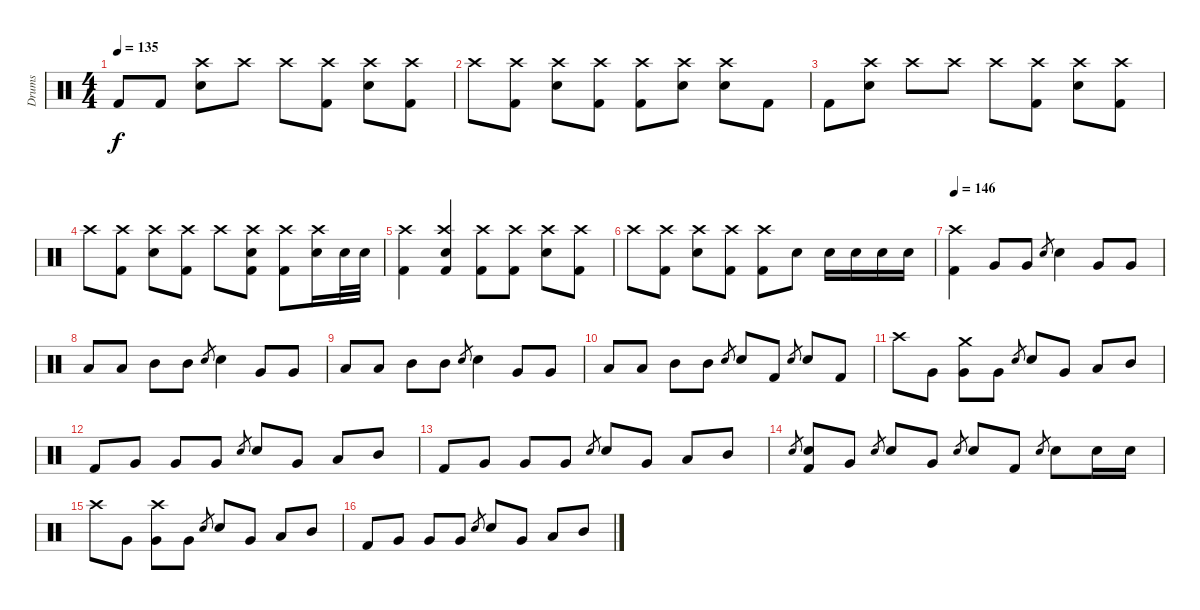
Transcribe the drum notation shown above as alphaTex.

\track ("Drums" "Drums") {instrument percussion}
\staff {score}
\articulation defaults
\ts (4 4)
\tempo 135
\clef neutral
\ks c "Kick (hit) 2".8{dy f} "Kick (hit) 2".8
("Crash high (hit)" "Electric Snare (hit)").8 "Crash high (hit)".8 "Crash high (hit)".8 ("Crash high (hit)" "Kick (hit) 2").8 ("Crash high (hit)" "Electric Snare (hit)").8 ("Crash high (hit)" "Kick (hit) 2").8 |
"Crash high (hit)".8 ("Crash high (hit)" "Kick (hit) 2").8 ("Crash high (hit)" "Electric Snare (hit)").8 ("Crash high (hit)" "Kick (hit) 2").8 ("Crash high (hit)" "Kick (hit) 2").8 ("Crash high (hit)" "Electric Snare (hit)").8 ("Crash high (hit)" "Electric Snare (hit)").8 "Kick (hit) 2".8 |
"Kick (hit) 2".8 ("Crash high (hit)" "Electric Snare (hit)").8 "Crash high (hit)".8 "Crash high (hit)".8 "Crash high (hit)".8 ("Crash high (hit)" "Kick (hit) 2").8 ("Crash high (hit)" "Electric Snare (hit)").8 ("Crash high (hit)" "Kick (hit) 2").8 |
"Crash high (hit)".8 ("Crash high (hit)" "Kick (hit) 2").8 ("Crash high (hit)" "Electric Snare (hit)").8 ("Crash high (hit)" "Kick (hit) 2").8 "Crash high (hit)".8 ("Crash high (hit)" "Electric Snare (hit)" "Kick (hit) 2").8 ("Crash high (hit)" "Kick (hit) 2").8 ("Crash high (hit)" "Electric Snare (hit)").16 "Electric Snare (hit)".32 "Electric Snare (hit)".32 |
("Crash high (hit)" "Kick (hit) 2").4 ("Crash high (hit)" "Electric Snare (hit)" "Kick (hit) 2").4 ("Crash high (hit)" "Kick (hit) 2").8 ("Crash high (hit)" "Kick (hit) 2").8 ("Crash high (hit)" "Electric Snare (hit)").8 ("Crash high (hit)" "Kick (hit) 2").8 |
"Crash high (hit)".8 ("Crash high (hit)" "Kick (hit) 2").8 ("Crash high (hit)" "Electric Snare (hit)").8 ("Crash high (hit)" "Kick (hit) 2").8 ("Crash high (hit)" "Kick (hit) 2").8 "Electric Snare (hit)".8 "Electric Snare (hit)".16 "Electric Snare (hit)".16 "Electric Snare (hit)".16 "Electric Snare (hit)".16 |
\tempo 146
("Crash high (hit)" "Kick (hit) 2").4 "Very Low Tom (hit)".8 "Very Low Tom (hit)".8 "Electric Snare (hit)".8{gr} "Electric Snare (hit)".4 "Very Low Tom (hit)".8 "Very Low Tom (hit)".8 |
"Low Tom (hit)".8 "Low Tom (hit)".8 "Mid Tom (hit)".8 "Mid Tom (hit)".8 "Electric Snare (hit)".8{gr} "Electric Snare (hit)".4 "Very Low Tom (hit)".8 "Very Low Tom (hit)".8 |
"Low Tom (hit)".8 "Low Tom (hit)".8 "Mid Tom (hit)".8 "Mid Tom (hit)".8 "Electric Snare (hit)".8{gr} "Electric Snare (hit)".4 "Very Low Tom (hit)".8 "Very Low Tom (hit)".8 |
"Low Tom (hit)".8 "Low Tom (hit)".8 "Mid Tom (hit)".8 "Mid Tom (hit)".8 "Electric Snare (hit)".8{gr} "Electric Snare (hit)".8 "Kick (hit) 2".8 "Electric Snare (hit)".8{gr} "Electric Snare (hit)".8 "Kick (hit) 2".8 |
"Crash high (hit)".8 "Very Low Tom (hit)".8 ("Crash medium (hit)" "Very Low Tom (hit)").8 "Very Low Tom (hit)".8 "Electric Snare (hit)".8{gr} "Electric Snare (hit)".8 "Very Low Tom (hit)".8 "Low Tom (hit)".8 "Mid Tom (hit)".8 |
"Kick (hit) 2".8 "Very Low Tom (hit)".8 "Very Low Tom (hit)".8 "Very Low Tom (hit)".8 "Electric Snare (hit)".8{gr} "Electric Snare (hit)".8 "Very Low Tom (hit)".8 "Low Tom (hit)".8 "Mid Tom (hit)".8 |
"Kick (hit) 2".8 "Very Low Tom (hit)".8 "Very Low Tom (hit)".8 "Very Low Tom (hit)".8 "Electric Snare (hit)".8{gr} "Electric Snare (hit)".8 "Very Low Tom (hit)".8 "Low Tom (hit)".8 "Mid Tom (hit)".8 |
"Electric Snare (hit)".8{gr} ("Electric Snare (hit)" "Kick (hit) 2").8 "Very Low Tom (hit)".8 "Electric Snare (hit)".8{gr} "Electric Snare (hit)".8 "Very Low Tom (hit)".8 "Electric Snare (hit)".8{gr} "Electric Snare (hit)".8 "Kick (hit) 2".8 "Electric Snare (hit)".8{gr} "Electric Snare (hit)".8 "Electric Snare (hit)".16 "Electric Snare (hit)".16 |
"Crash high (hit)".8 "Very Low Tom (hit)".8 ("Crash high (hit)" "Very Low Tom (hit)").8 "Very Low Tom (hit)".8 "Electric Snare (hit)".8{gr} "Electric Snare (hit)".8 "Very Low Tom (hit)".8 "Low Tom (hit)".8 "Mid Tom (hit)".8 |
"Kick (hit) 2".8 "Very Low Tom (hit)".8 "Very Low Tom (hit)".8 "Very Low Tom (hit)".8 "Electric Snare (hit)".8{gr} "Electric Snare (hit)".8 "Very Low Tom (hit)".8 "Low Tom (hit)".8 "Mid Tom (hit)".8
